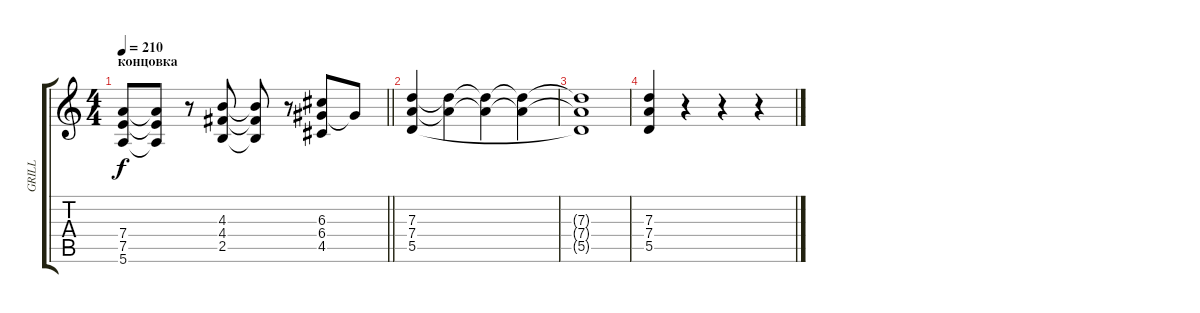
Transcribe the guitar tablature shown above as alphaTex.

\track ("GRILL" "GRILL") {instrument overdrivenguitar}
\staff {score tabs}
\tuning (E4 B3 G3 D3 A2 E2) {hide}
\ts (4 4)
\section ("" "концовка")
\tempo 210
\clef g2
\barLineRight lightlight
\ks c
(7.4 7.5 5.6).8{dy f} (7.4{t} 7.5{t} 5.6{t}).8 r.8 (4.3 4.4 2.5).8 (4.3{t} 4.4{t} 2.5{t}).8 r.8 (6.3 6.4 4.5).8 6.4{t}.8 |
(7.3 7.4 5.5).4 (7.3{t} 7.4{t}).4 (7.3{t} 7.4{t}).4 (7.3{t} 7.4{t}).4 |
(7.3{t} 7.4{t} 5.5{t}).1 |
(7.3 7.4 5.5).4 r.4 r.4 r.4
